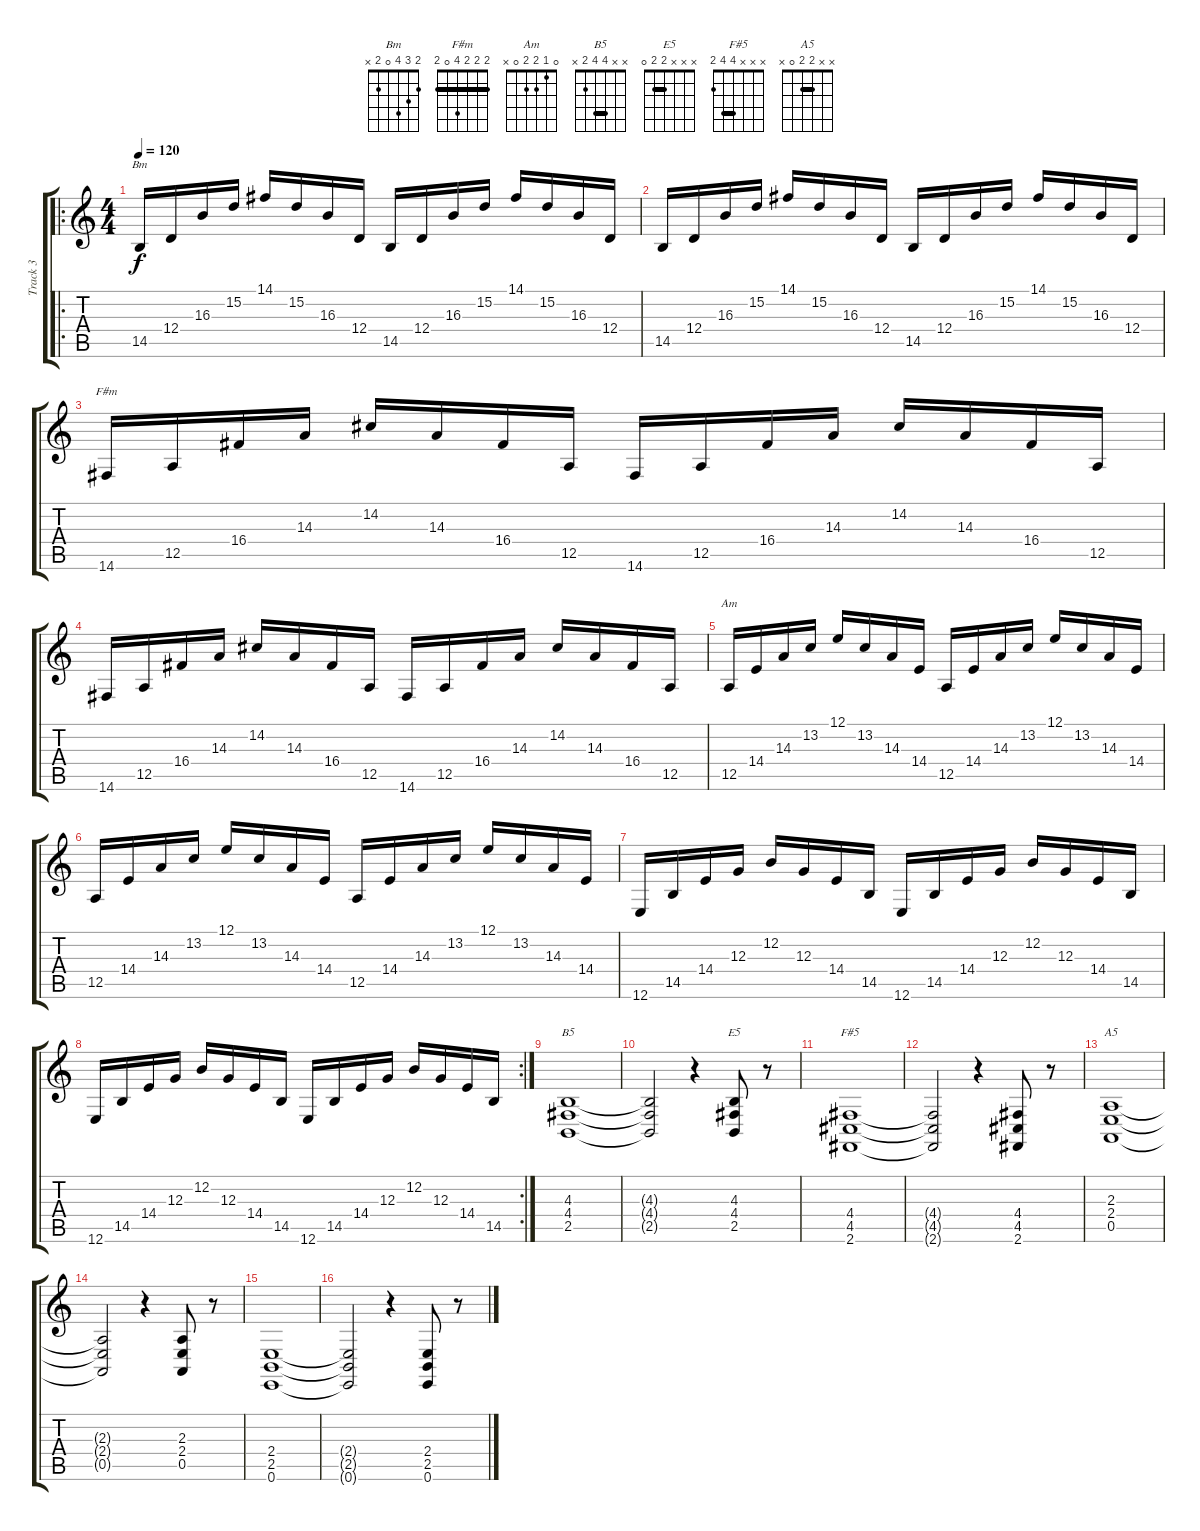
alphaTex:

\track ("Track 3" "Track 3") {instrument synthstrings2}
\staff {score tabs}
\tuning (E4 B3 G3 D3 A2 E2) {hide}
\chord ("Bm" 2 3 4 0 2 x)
\chord ("F#m" 2 2 2 4 0 2) {barre 2}
\chord ("Am" 0 1 2 2 0 x)
\chord ("B5" x x 4 4 2 x) {barre 4}
\chord ("E5" x x x 2 2 0) {barre 2}
\chord ("F#5" x x x 4 4 2) {barre 4}
\chord ("A5" x x 2 2 0 x) {barre 2}
\ro
\ts (4 4)
\tempo 120
\clef g2
\ks c
14.5.16{ch "Bm" dy f} 12.4.16 16.3.16 15.2.16 14.1.16 15.2.16 16.3.16 12.4.16 14.5.16 12.4.16 16.3.16 15.2.16 14.1.16 15.2.16 16.3.16 12.4.16 |
14.5.16 12.4.16 16.3.16 15.2.16 14.1.16 15.2.16 16.3.16 12.4.16 14.5.16 12.4.16 16.3.16 15.2.16 14.1.16 15.2.16 16.3.16 12.4.16 |
14.6.16{ch "F#m"} 12.5.16 16.4.16 14.3.16 14.2.16 14.3.16 16.4.16 12.5.16 14.6.16 12.5.16 16.4.16 14.3.16 14.2.16 14.3.16 16.4.16 12.5.16 |
14.6.16 12.5.16 16.4.16 14.3.16 14.2.16 14.3.16 16.4.16 12.5.16 14.6.16 12.5.16 16.4.16 14.3.16 14.2.16 14.3.16 16.4.16 12.5.16 |
12.5.16{ch "Am"} 14.4.16 14.3.16 13.2.16 12.1.16 13.2.16 14.3.16 14.4.16 12.5.16 14.4.16 14.3.16 13.2.16 12.1.16 13.2.16 14.3.16 14.4.16 |
12.5.16 14.4.16 14.3.16 13.2.16 12.1.16 13.2.16 14.3.16 14.4.16 12.5.16 14.4.16 14.3.16 13.2.16 12.1.16 13.2.16 14.3.16 14.4.16 |
12.6.16 14.5.16 14.4.16 12.3.16 12.2.16 12.3.16 14.4.16 14.5.16 12.6.16 14.5.16 14.4.16 12.3.16 12.2.16 12.3.16 14.4.16 14.5.16 |
\rc 2
12.6.16 14.5.16 14.4.16 12.3.16 12.2.16 12.3.16 14.4.16 14.5.16 12.6.16 14.5.16 14.4.16 12.3.16 12.2.16 12.3.16 14.4.16 14.5.16 |
(4.3 4.4 2.5).1{ch "B5"} |
(4.3{t} 4.4{t} 2.5{t}).2 r.4 (4.3 4.4 2.5).8{ch "E5"} r.8 |
(4.4 4.5 2.6).1{ch "F#5"} |
(4.4{t} 4.5{t} 2.6{t}).2 r.4 (4.4 4.5 2.6).8 r.8 |
(2.3 2.4 0.5).1{ch "A5"} |
(2.3{t} 2.4{t} 0.5{t}).2 r.4 (2.3 2.4 0.5).8 r.8 |
(2.4 2.5 0.6).1 |
(2.4{t} 2.5{t} 0.6{t}).2 r.4 (2.4 2.5 0.6).8 r.8
